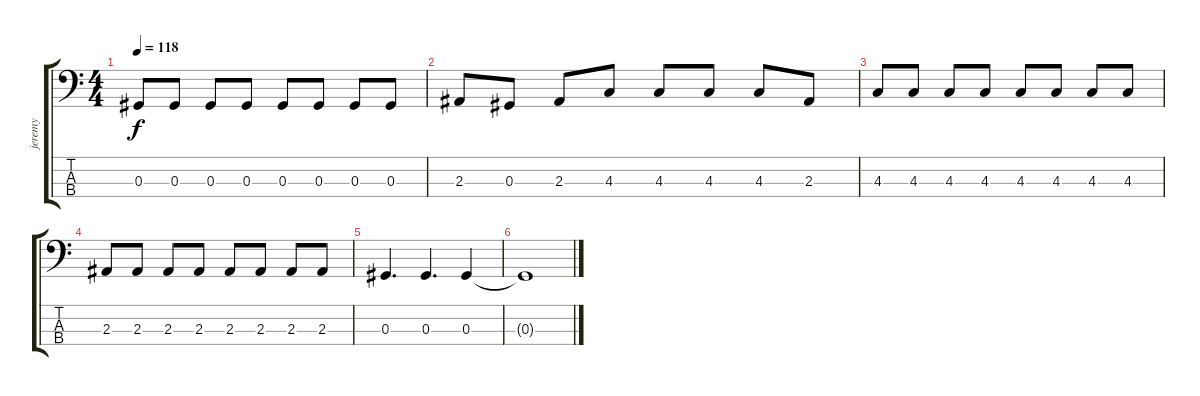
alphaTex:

\track ("jeremy" "jeremy") {instrument electricbasspick}
\staff {score tabs}
\tuning (Gb2 Db2 Ab1 Eb1) {hide}
\ts (4 4)
\tempo 118
\clef f4
\ks c
0.3.8{dy f} 0.3.8 0.3.8 0.3.8 0.3.8 0.3.8 0.3.8 0.3.8 |
2.3.8 0.3.8 2.3.8 4.3.8 4.3.8 4.3.8 4.3.8 2.3.8 |
4.3.8 4.3.8 4.3.8 4.3.8 4.3.8 4.3.8 4.3.8 4.3.8 |
2.3.8 2.3.8 2.3.8 2.3.8 2.3.8 2.3.8 2.3.8 2.3.8 |
0.3.4{d} 0.3.4{d} 0.3.4 |
0.3{t}.1
